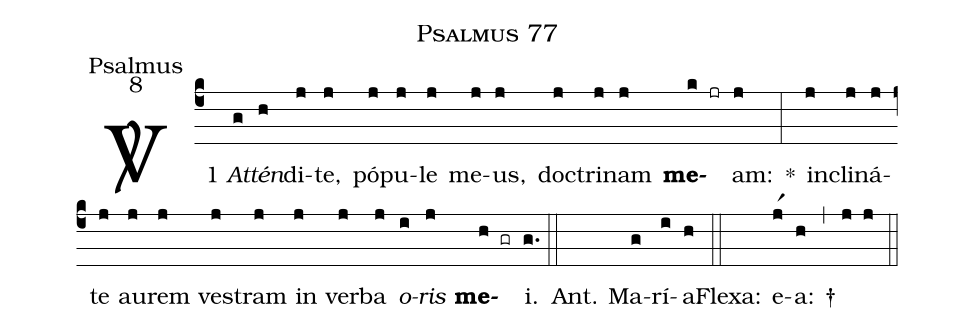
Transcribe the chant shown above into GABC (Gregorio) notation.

name:Psalmus 77;
office-part:Psalmus;
mode:8;
%%
(c4) <sp>V/</sp> 1 {<i>At</i>}(g)<i>tén</i>(h)di(j)te,(j) pó(j)pu(j)le(j) me(j)us,(j) doc(j)tri(j)nam(j) <b>me</b>(k jr)am:(j) *(:) in(j)cli(j)ná(j)te(j) au(j)rem(j) ves(j)tram(j) in(j) ver(j)ba(j) <i>o</i>(i)<i>ris</i>(j) <b>me</b>(h gr)i.(g.) (::) Ant.() Ma(g)rí(i)a.(h) (::)
Flexa:()  e(jr1)a:(h) †(,) (j j) (::)
